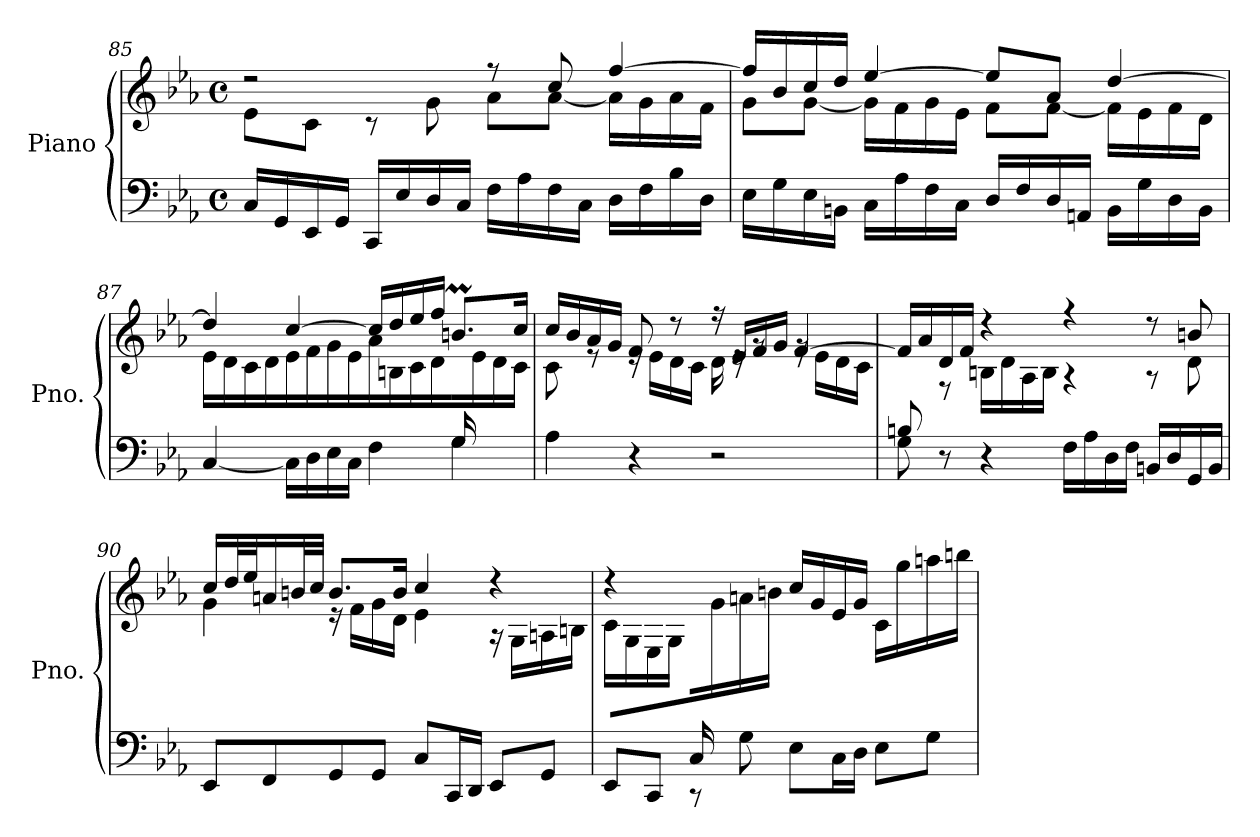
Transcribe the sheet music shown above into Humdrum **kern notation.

**kern	**kern
*part1	*part1
*staff2	*staff1
*I"Piano	*
*I'Pno.	*
*clefF4	*clefG2
*k[b-e-a-]	*k[b-e-a-]
*M4/4	*M4/4
*met(c)	*met(c)
=85	=85
*	*^
16C/LL	2r	8e-\L
16GG/	.	.
16EE-/	.	8c\J
16GG/JJ	.	.
16CC/LL	.	8r
16E-/	.	.
16D/	.	8g\
16C/JJ	.	.
16F\LL	8r	8a-\L
16A-\	.	.
16F\	8cc/	[8a-\J
16C\JJ	.	.
16D\LL	[4ff/	16a-\LL]
16F\	.	16g\
16B-\	.	16a-\
16D\JJ	.	16f\JJ
=86	=86	=86
16E-\LL	16ff/LL]	8g\L
16G\	16b-/	.
16E-\	16cc/	[8g\J
16BBn\JJ	16dd/JJ	.
16C\LL	[4ee-/	16g\LL]
16A-\	.	16f\
16F\	.	16g\
16C\JJ	.	16e-\JJ
16D/LL	8ee-/L]	8f\L
16F/	.	.
16D/	8a-/J	[8f\J
16AAn/JJ	.	.
16BB\LL	[4dd/	16f\LL]
16G\	.	16e-\
16D\	.	16f\
16BB\JJ	.	16d\JJ
!!LO:LB:g=z	!!
=87	=87	=87
*^	*	*
2.ryy	[4C/	4dd/]	16e-\LL
.	.	.	16d\
.	.	.	16c\
.	.	.	16d\JJ
.	16C\LL]	[4cc/	16e-\LL
.	16D\	.	16f\
.	16E-\	.	16g\
.	16C\JJ	.	16e-\JJ
.	4F\	16cc/LL]	16a-\LL
.	.	16dd/	16Bn\
.	.	16ee-/	16c\
.	.	16ff/JJ	16d\JJ
16G/LL	4G\	8.bnm/L	16ryy
8.ryy	.	.	16e-\
.	.	.	16d\
.	.	16cc/Jk	16c\JJ
*v	*v	*	*
=88	=88	=88
4A-\	16cc/LL	8c\
.	16b-/	.
.	16a-/	8re
.	16g/JJ	.
4r	8f/	16re
.	.	16e-\LL
.	8r	16d\
.	.	16c\JJ
2r	16r	16d\
.	16e-/LL	16re
.	16f/	8rg
.	16g/JJ	.
.	[4f/	16rg
.	.	16e-\LL
.	.	16d\
.	.	16c\JJ
=89	=89	=89
*^	*	*
8Bn/	8G\	16f/LL]	8ryy
.	.	16a-/	.
2..ryy	8r	16d/	8rF
.	.	16f/JJ	.
.	4r	4r	16B\LL
.	.	.	16d\
.	.	.	16A-\
.	.	.	16B\JJ
.	16F\LL	4r	4r
.	16A-\	.	.
.	16D\	.	.
.	16F\JJ	.	.
.	16BBn/LL	8r	8r
.	16D/	.	.
.	16GG/	8bn/	8d\
.	16BB/JJ	.	.
*v	*v	*	*
=90	=90	=90
8EE-/L	16cc/LL	4g\
.	32dd/L	.
.	32ee-/J	.
8FF/	16an/	.
.	32bn/L	.
.	32cc/JJJ	.
8GG/	8.b/L	16r
.	.	16f\LL
8GG/J	.	16g\
.	16b/Jk	16d\JJ
8C/L	4cc/	4e-\
16CC/L	.	.
16DD/JJ	.	.
8EE-/L	4r	16r
.	.	16G\LL
8GG/J	.	16An\
.	.	16Bn\JJ
!!LO:LB:g=z	!!
=91	=91	=91
*^	*	*
4ryy	8EE-/L	4r	16c\LL
.	.	.	16G\
.	8CC/J	.	16E-\
.	.	.	16G\JJ
16C/LL	8rCC	16ryy	2.ryy
2ryy	.	16g\	.
.	8G\	16an\	.
.	.	16bn\JJ	.
.	8E-\L	16cc/LL	.
.	.	16g/	.
.	16C\L	16e-/	.
.	16D\JJ	16g/JJ	.
.	8E-\L	16c\LL	.
8.ryy	.	16gg\	.
.	8G\J	16aan\	.
.	.	16bbn\JJ	.
*v	*v	*	*
*	*v	*v
=	=
*-	*-
